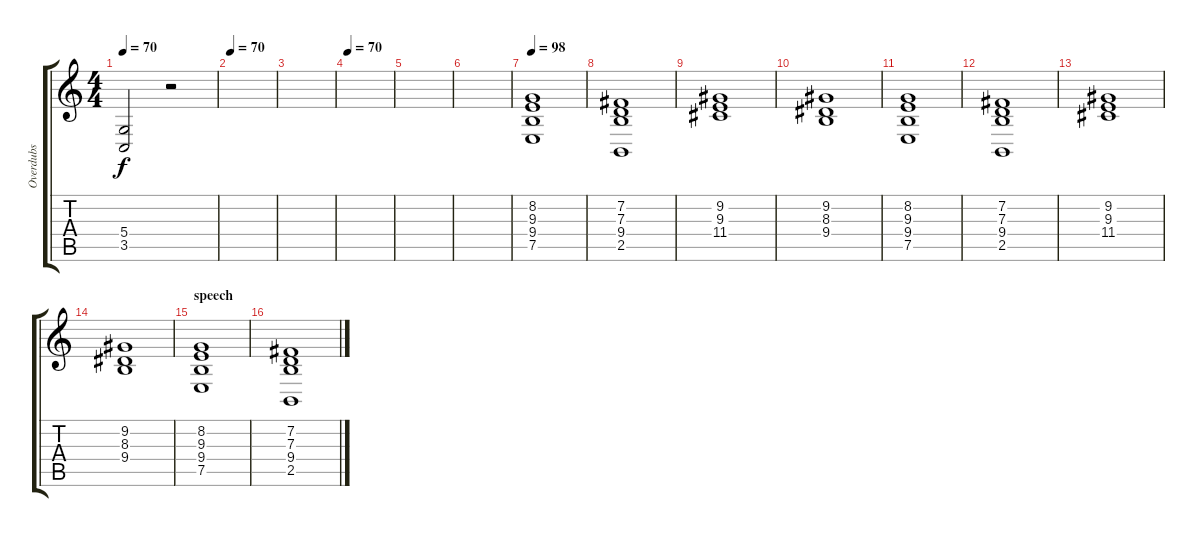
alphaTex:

\track ("Overdubs" "Overdubs") {instrument synthstrings1}
\staff {score tabs}
\tuning (E4 B3 G3 D3 A2 E2) {hide}
\ts (4 4)
\tempo 70
\clef g2
\ks c
(5.4{t} 3.5{t}).2{dy f} r.2 |
\tempo 70
|
|
\tempo 70
|
|
|
\tempo 98
(8.2 9.3 9.4 7.5).1{volume 14 instrument churchorgan} |
(7.2 7.3 9.4 2.5).1 |
(9.2 9.3 11.4).1 |
(9.2 8.3 9.4).1 |
(8.2 9.3 9.4 7.5).1 |
(7.2 7.3 9.4 2.5).1 |
(9.2 9.3 11.4).1 |
(9.2 8.3 9.4).1 |
\section ("" "speech")
(8.2 9.3 9.4 7.5).1 |
(7.2 7.3 9.4 2.5).1
